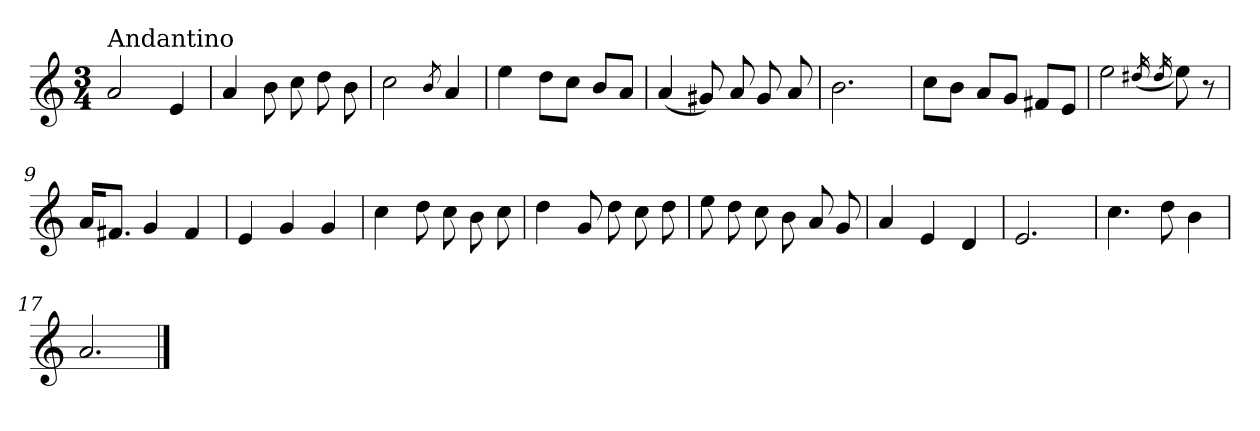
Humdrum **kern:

**kern
*part1
*staff1
*clefG2
*k[]
*a:
*M3/4
=1
!LO:TX:a:t=Andantino
2a/
4e/
=2
4a/
8b\
8cc\
8dd\
8b\
=3
2cc\
8qb/
4a/
=4
4ee\
8dd\L
8cc\J
8b/L
8a/J
=5
(<4a/
8g#X/)
8a/
8g#/
8a/
=6
2.b\
=7
8cc\L
8b\J
8a/L
8g/J
8f#X/L
8e/J
!!LO:LB:g=z
=8
2ee\
(<16qdd#X/
16qdd#/
8ee\)
8r
=9
16a/KL
8.f#X/J
4g/
4f#/
=10
4e/
4g/
4g/
=11
4cc\
8dd\
8cc\
8b\
8cc\
=12
4dd\
8g/
8dd\
8cc\
8dd\
=13
8ee\
8dd\
8cc\
8b\
8a/
8g/
=14
4a/
4e/
4d/
!!LO:LB:g=z
=15
2.e/
=16
4.cc\
8dd\
4b\
=17
2.a/
==
*-
